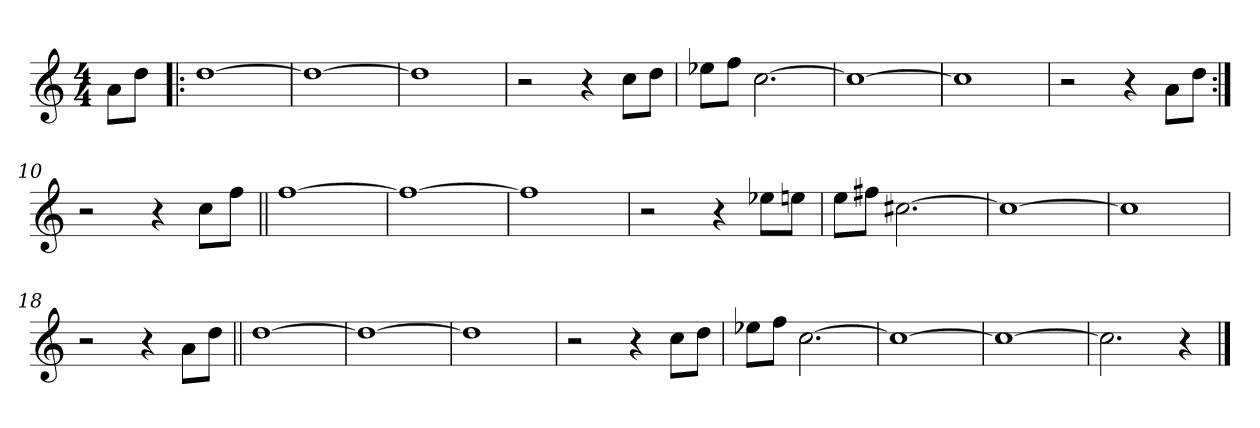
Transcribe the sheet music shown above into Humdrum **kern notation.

**kern
*part1
*staff1
*clefG2
*k[]
*C:
*M4/4
=1
8a\L
8dd\J
=2!|:
[1dd
=3
1dd_
=4
1dd]
=5
2r
4r
8cc\L
8dd\J
!!LO:LB:g=z
=6
8ee-X\L
8ff\J
[2.cc\
=7
1cc_
=8
1cc]
=9
2r
4r
8a\L
8dd\J
=10:|!
2r
4r
8cc\L
8ff\J
!!LO:LB:g=z
=11||
[1ff
=12
1ff_
=13
1ff]
=14
2r
4r
8ee-X\L
8een\J
!!LO:LB:g=z
=15
8ee\L
8ff#X\J
[2.cc#X\
=16
1cc#_
=17
1cc#]
=18
2r
4r
8a\L
8dd\J
!!LO:LB:g=z
=19||
[1dd
=20
1dd_
=21
1dd]
=22
2r
4r
8cc\L
8dd\J
!!LO:LB:g=z
=23
8ee-X\L
8ff\J
[2.cc\
=24
1cc_
=25
1cc_
=26
2.cc\]
4r
==
*-
